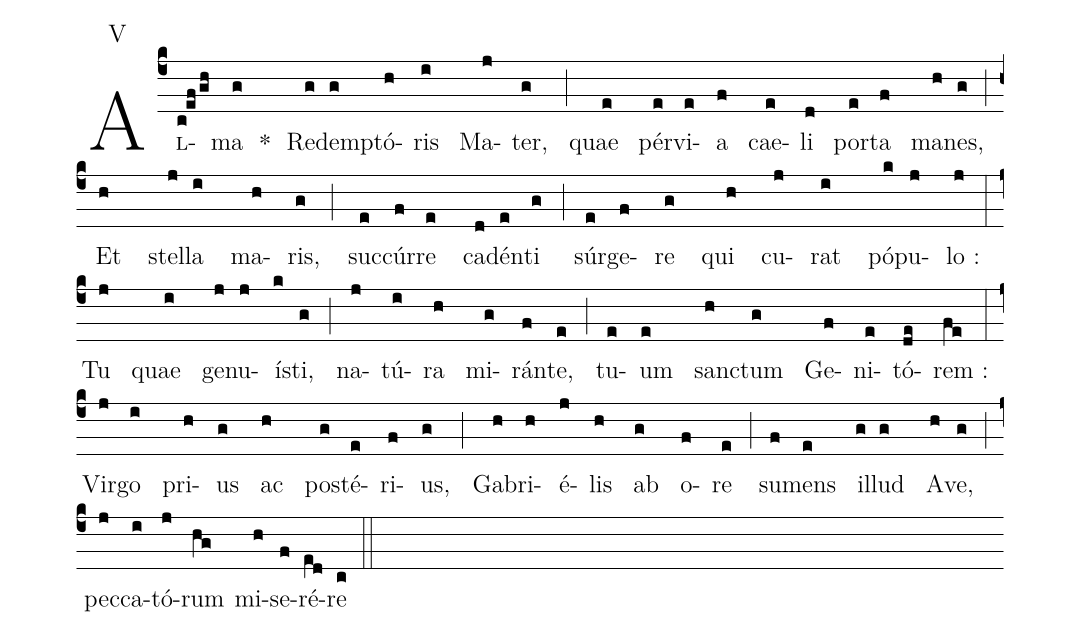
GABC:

annotation: V;
%%
(c4) A<sc>l</sc>(c!ef/gh)ma(g) *() Red(g)em(g)ptó(h)ris(i) Ma(j)ter,(g) (;)
quae(e) pér(e)vi(e)a(f) cae(e)li(d) por(e)ta(f) ma(h)nes,(g) (;) (z)
Et(h) stel(j)la(i) ma(h)ris,(g) (;) suc(e)cúr(f)re(e) ca(d)dén(e)ti(g) (;)
súr(e)ge(f)re(g) qui(h) cu(j)rat(i) pó(k)pu(j)lo :(j) (:) (z)
Tu(j) quae(i) ge(j)nu(j)í(k)sti,(g[oh:h]) (;)
na(j)tú(i)ra(h) mi(g)rán(f)te,(e) (;)
tu(e)um(e) san(h)ctum(g) Ge(f)ni(e)tó(de)rem :(fe) (:) (z)
Vir(j)go(i) pri(h)us(g[oh:h]) ac(h) po(g)sté(e)ri(f)us,(g) (;)
Ga(h)bri(h)é(j)lis(h) ab(g) o(f)re(e[oh:h]) (;)
su(f)mens(e) il(g)lud(g) A(h)ve,(g) (;) (z)
pec(j)ca(i)tó(j)rum(hg) mi(h)se(f)ré(e[ll:1]d)re(c) (::) (Z)
